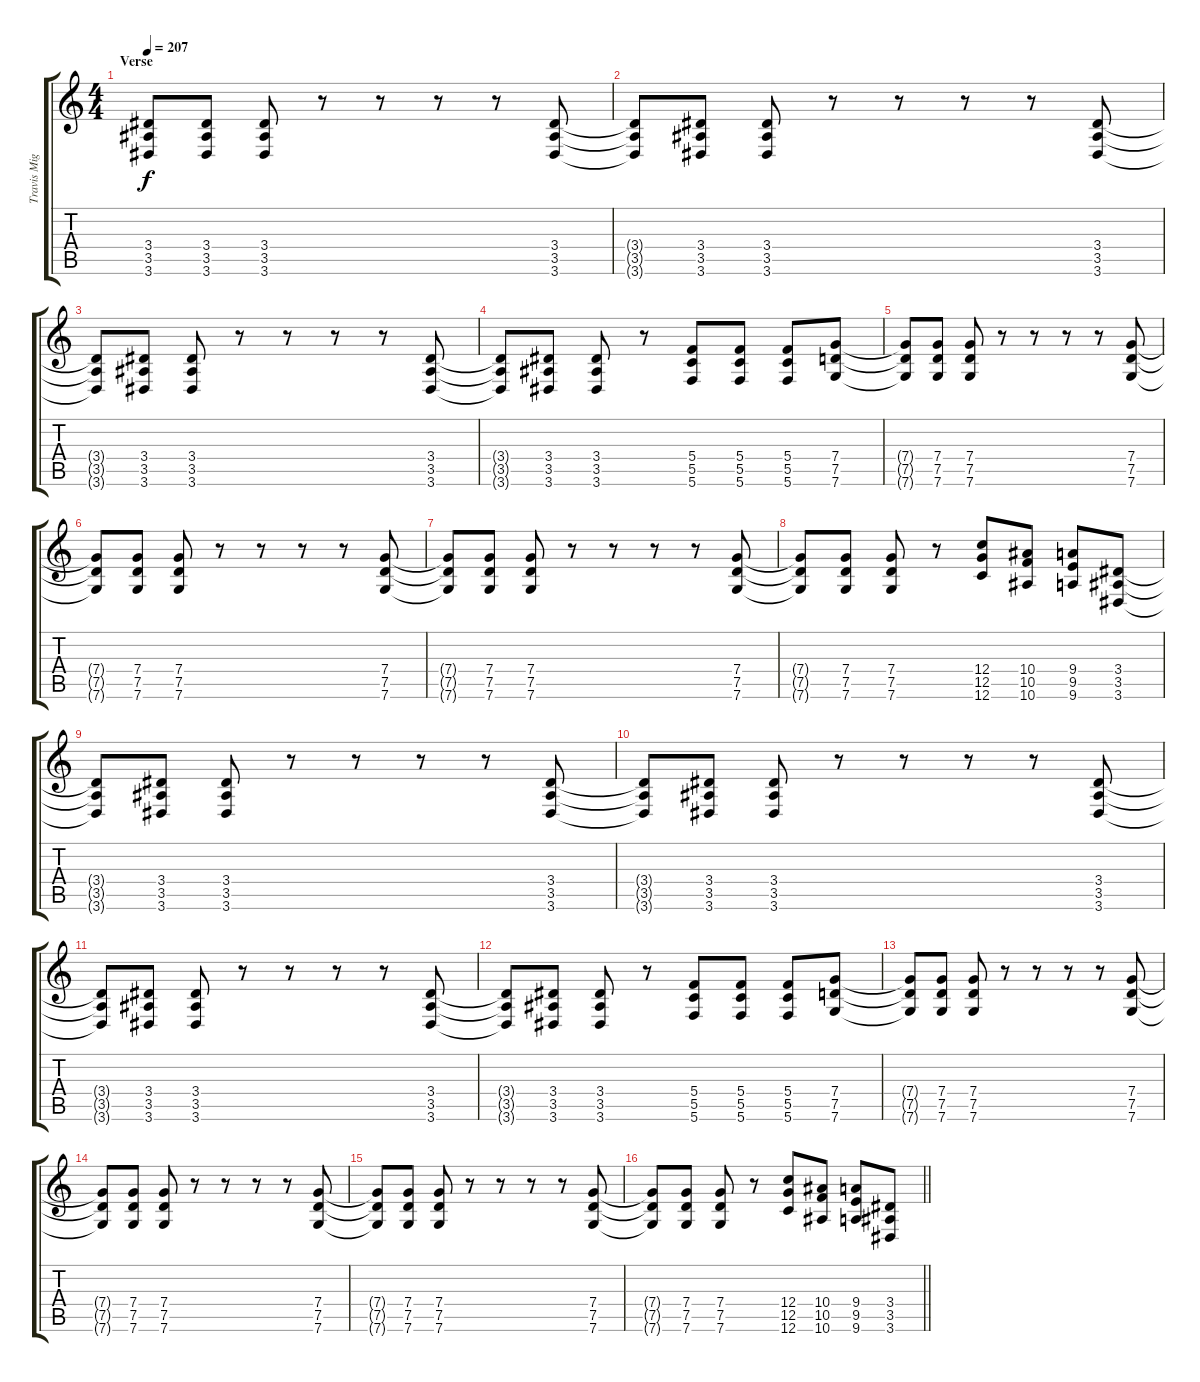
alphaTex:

\track ("Travis Miguel" "Travis Mig") {instrument distortionguitar}
\staff {score tabs}
\tuning (D4 A3 F3 C3 G2 C2) {hide}
\ts (4 4)
\section ("" "Verse")
\tempo 207
\clef g2
\ks c
(3.4{t} 3.5{t} 3.6{t}).8{dy f} (3.4 3.5 3.6).8 (3.4 3.5 3.6).8 r.8 r.8 r.8 r.8 (3.4 3.5 3.6).8 |
(3.4{t} 3.5{t} 3.6{t}).8 (3.4 3.5 3.6).8 (3.4 3.5 3.6).8 r.8 r.8 r.8 r.8 (3.4 3.5 3.6).8 |
(3.4{t} 3.5{t} 3.6{t}).8 (3.4 3.5 3.6).8 (3.4 3.5 3.6).8 r.8 r.8 r.8 r.8 (3.4 3.5 3.6).8 |
(3.4{t} 3.5{t} 3.6{t}).8 (3.4 3.5 3.6).8 (3.4 3.5 3.6).8 r.8 (5.4 5.5 5.6).8 (5.4 5.5 5.6).8 (5.4 5.5 5.6).8 (7.4 7.5 7.6).8 |
(7.4{t} 7.5{t} 7.6{t}).8 (7.4 7.5 7.6).8 (7.4 7.5 7.6).8 r.8 r.8 r.8 r.8 (7.4 7.5 7.6).8 |
(7.4{t} 7.5{t} 7.6{t}).8 (7.4 7.5 7.6).8 (7.4 7.5 7.6).8 r.8 r.8 r.8 r.8 (7.4 7.5 7.6).8 |
(7.4{t} 7.5{t} 7.6{t}).8 (7.4 7.5 7.6).8 (7.4 7.5 7.6).8 r.8 r.8 r.8 r.8 (7.4 7.5 7.6).8 |
(7.4{t} 7.5{t} 7.6{t}).8 (7.4 7.5 7.6).8 (7.4 7.5 7.6).8 r.8 (12.4 12.5 12.6).8 (10.4 10.5 10.6).8 (9.4 9.5 9.6).8 (3.4 3.5 3.6).8 |
(3.4{t} 3.5{t} 3.6{t}).8 (3.4 3.5 3.6).8 (3.4 3.5 3.6).8 r.8 r.8 r.8 r.8 (3.4 3.5 3.6).8 |
(3.4{t} 3.5{t} 3.6{t}).8 (3.4 3.5 3.6).8 (3.4 3.5 3.6).8 r.8 r.8 r.8 r.8 (3.4 3.5 3.6).8 |
(3.4{t} 3.5{t} 3.6{t}).8 (3.4 3.5 3.6).8 (3.4 3.5 3.6).8 r.8 r.8 r.8 r.8 (3.4 3.5 3.6).8 |
(3.4{t} 3.5{t} 3.6{t}).8 (3.4 3.5 3.6).8 (3.4 3.5 3.6).8 r.8 (5.4 5.5 5.6).8 (5.4 5.5 5.6).8 (5.4 5.5 5.6).8 (7.4 7.5 7.6).8 |
(7.4{t} 7.5{t} 7.6{t}).8 (7.4 7.5 7.6).8 (7.4 7.5 7.6).8 r.8 r.8 r.8 r.8 (7.4 7.5 7.6).8 |
(7.4{t} 7.5{t} 7.6{t}).8 (7.4 7.5 7.6).8 (7.4 7.5 7.6).8 r.8 r.8 r.8 r.8 (7.4 7.5 7.6).8 |
(7.4{t} 7.5{t} 7.6{t}).8 (7.4 7.5 7.6).8 (7.4 7.5 7.6).8 r.8 r.8 r.8 r.8 (7.4 7.5 7.6).8 |
\barLineRight lightlight
(7.4{t} 7.5{t} 7.6{t}).8 (7.4 7.5 7.6).8 (7.4 7.5 7.6).8 r.8 (12.4 12.5 12.6).8 (10.4 10.5 10.6).8 (9.4 9.5 9.6).8 (3.4 3.5 3.6).8
